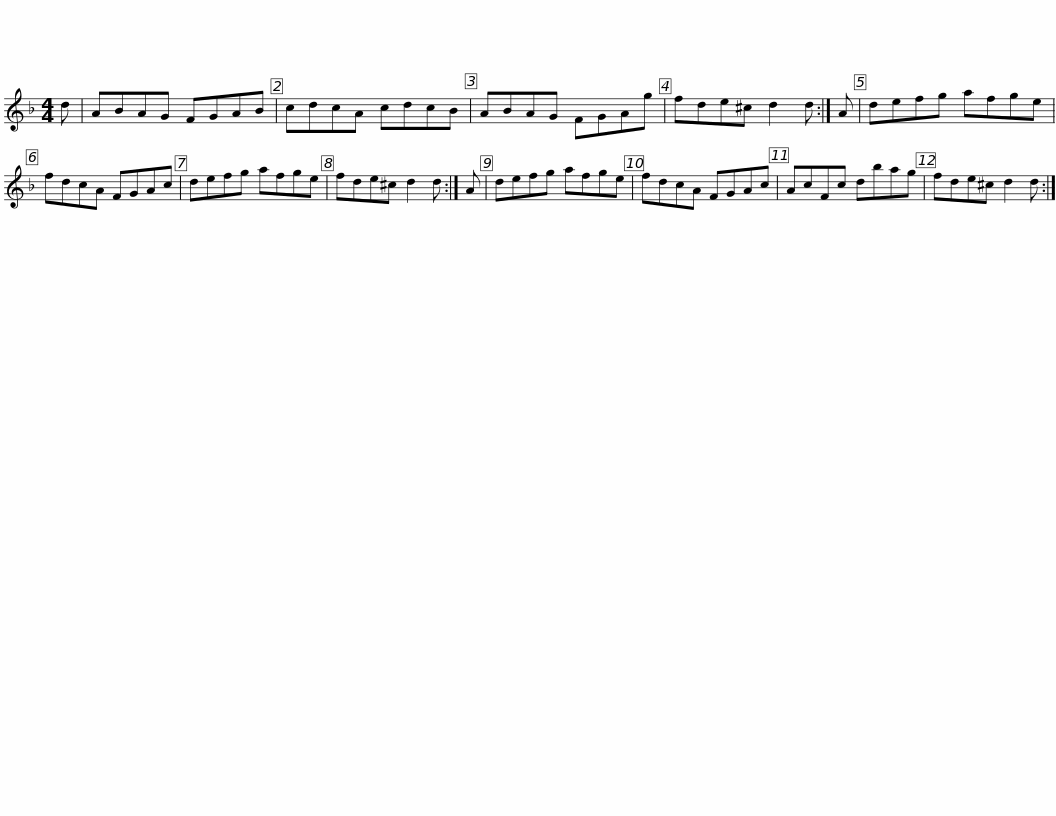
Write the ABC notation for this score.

X:1
L:1/8
M:4/4
I:linebreak $
K:Dmin
V:1 treble
V:1
 d | ABAG FGAB | cdcA cdcB | ABAG FGAg | fde^c d2 d :| %5
 A | defg afge |$ fdcA FGAc | defg afge | fde^c d2 d :| %10
 A | defg afge | fdcA FGAc |$ AcFc dbag | fde^c d2 d :| %15
